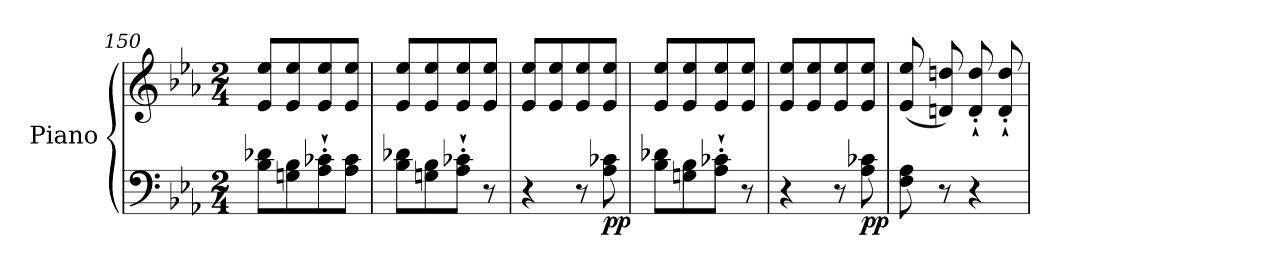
**kern	**kern	**dynam
*part1	*part1	*part1
*staff2	*staff1	*staff1/2
*I"Piano	*	*
*I'Pno	*	*
*clefF4	*clefG2	*
*k[b-e-a-]	*k[b-e-a-]	*
*M2/4	*M2/4	*
=150	=150	=150
8B-\ 8d-X\L	8e-/ 8ee-/L	.
8Gn\ 8B-\	8e-/ 8ee-/	.
8A-\`' 8c-X\`'	8e-/ 8ee-/	.
8A-\ 8c-\J	8e-/ 8ee-/J	.
!!LO:LB:g=z
=151	=151	=151
8B-\ 8d-X\L	8e-/ 8ee-/L	.
8Gn\ 8B-\	8e-/ 8ee-/	.
8A-\`' 8c-X\`'J	8e-/ 8ee-/	.
8r	8e-/ 8ee-/J	.
=152	=152	=152
4r	8e-/ 8ee-/L	.
.	8e-/ 8ee-/	.
8r	8e-/ 8ee-/	.
!	!	!LO:DY:b=2
8A-\ 8c-X\	8e-/ 8ee-/J	pp
=153	=153	=153
8B-\ 8d-X\L	8e-/ 8ee-/L	.
8Gn\ 8B-\	8e-/ 8ee-/	.
8A-\`' 8c-X\`'J	8e-/ 8ee-/	.
8r	8e-/ 8ee-/J	.
=154	=154	=154
4r	8e-/ 8ee-/L	.
.	8e-/ 8ee-/	.
8r	8e-/ 8ee-/	.
!	!	!LO:DY:b=2
8A-\ 8c-X\	8e-/ 8ee-/J	pp
=155	=155	=155
8F\ 8A-\	(8e-/ 8ee-/L	.
8r	8dn/ 8ddn/)	.
4r	8d/`' 8dd/`'	.
.	8d/`' 8dd/`'	.
=	=	=
*-	*-	*-
